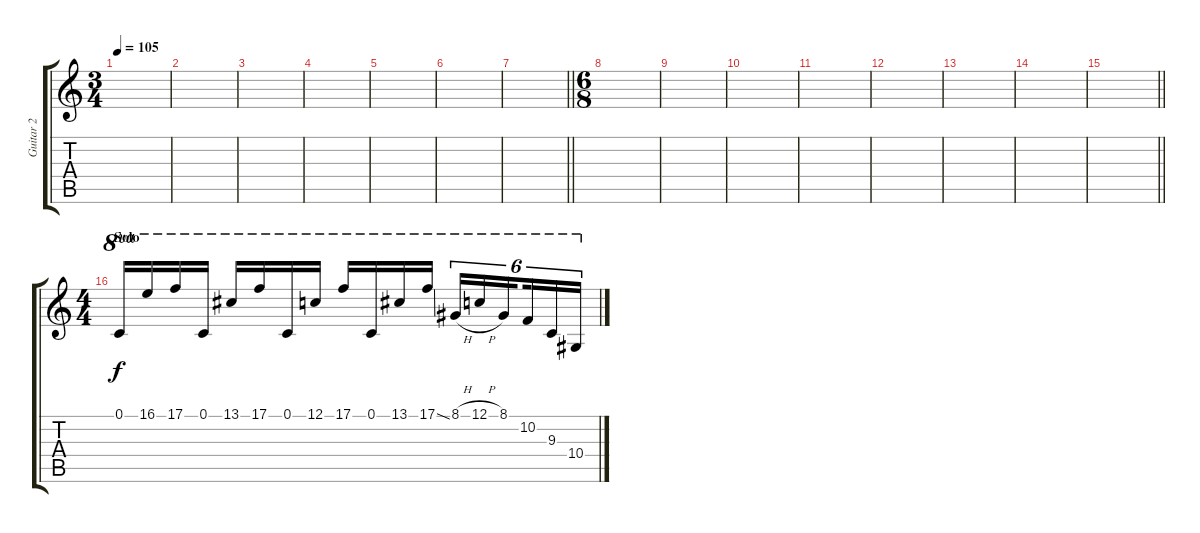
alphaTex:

\track ("Guitar 2" "Guitar 2") {instrument distortionguitar}
\staff {score tabs}
\tuning (C4 G3 Eb3 Bb2 F2 C2) {hide}
\ts (3 4)
\tempo 105
\clef g2
\ks c
|
|
|
|
|
|
\barLineRight lightlight
|
\ts (6 8)
|
|
|
|
|
|
|
\barLineRight lightlight
|
\ts (4 4)
\section ("" "Solo")
0.1.16{ot 8va} 16.1.16{ot 8va} 17.1.16{ot 8va} 0.1.16{ot 8va} 13.1.16{ot 8va} 17.1.16{ot 8va} 0.1.16{ot 8va} 12.1.16{ot 8va} 17.1.16{ot 8va} 0.1.16{ot 8va} 13.1.16{ot 8va} 17.1{ss}.16{ot 8va} 8.1{h}.16{tu (6 4) ot 8va} 12.1{h}.16{tu (6 4) ot 8va} 8.1.16{tu (6 4) ot 8va beam splitsecondary} 10.2.16{tu (6 4) ot 8va} 9.3.16{tu (6 4) ot 8va} 10.4.16{tu (6 4) ot 8va}
